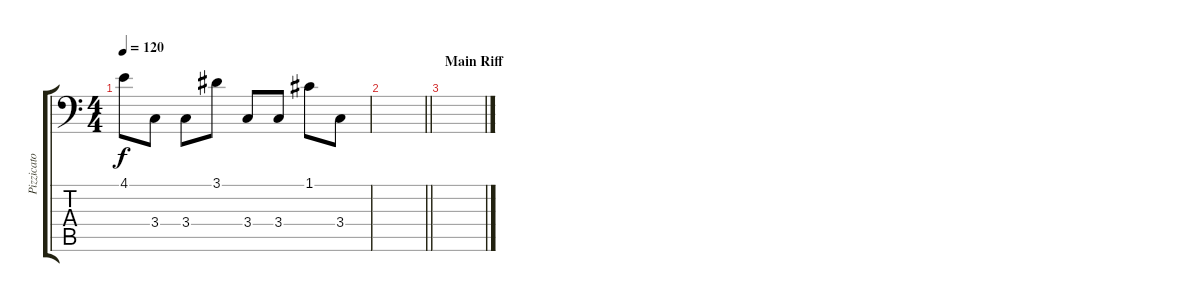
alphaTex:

\track ("Pizzicato" "Pizzicato") {instrument electricbasspick}
\staff {score tabs}
\tuning (C3 G2 D2 A1 E1 B0) {hide}
\ts (4 4)
\tempo 120
\clef f4
\ks c
4.1.8{dy f} 3.4.8 3.4.8 3.1.8 3.4.8 3.4.8 1.1.8 3.4.8 |
\barLineRight lightlight
|
\section ("" "Main Riff")
